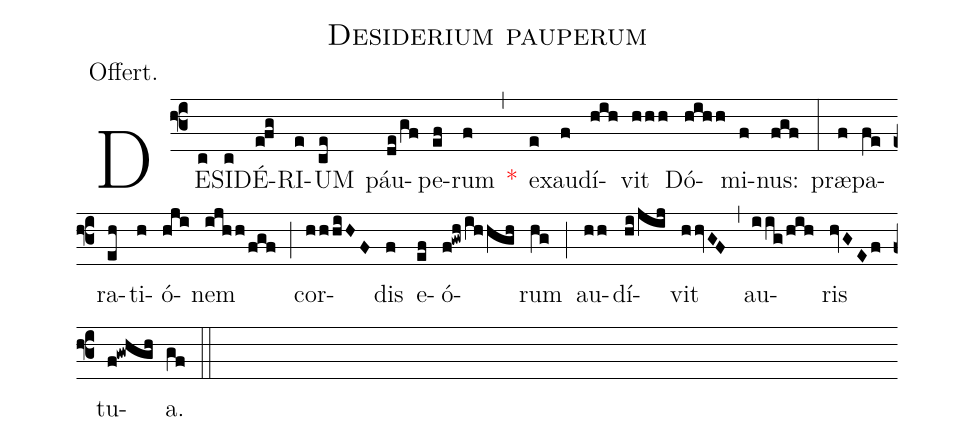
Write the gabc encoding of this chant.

name:Desiderium pauperum;
annotation:Offert.;
mode:II.;
office-part:Offertory;
%%
(f3) DE(c)SI(c)DÉ(e!fg)RI(e)UM(ce) páu(de/gf)pe(ef)rum(f) <v>\red{*}</v>(,) ex(e)au(f)dí(hih)vit(hhh) Dó(hihh)mi(f)nus:(fgf) (:) præ(f)pa(fe)ra(eh)ti(h)ó(hji)nem(ijhh/fgf) (;) cor(hhhiHF)dis(f) e(ef)ó(f!gwh/ihhgh)rum(hg) (;) au(hh)dí(hi/jij)vit(hhvGF) (,) au(iig/hih)ris(hvGEf) tu(f!gwhgh)a.(gf) (::)
